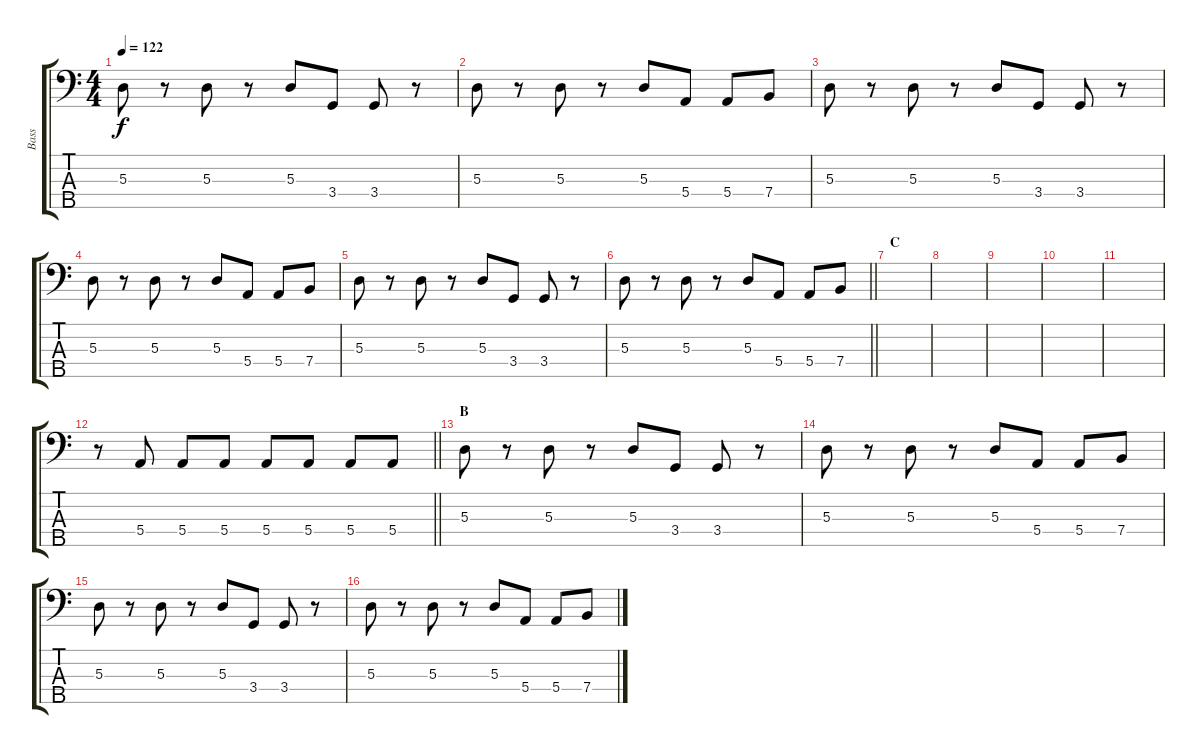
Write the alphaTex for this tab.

\track ("Bass" "Bass") {instrument electricbassfinger}
\staff {score tabs}
\tuning (G2 D2 A1 E1 B0) {hide}
\ts (4 4)
\tempo 122
\clef f4
\ks c
5.3.8{dy f} r.8 5.3.8 r.8 5.3.8 3.4.8 3.4.8 r.8 |
5.3.8 r.8 5.3.8 r.8 5.3.8 5.4.8 5.4.8 7.4.8 |
5.3.8 r.8 5.3.8 r.8 5.3.8 3.4.8 3.4.8 r.8 |
5.3.8 r.8 5.3.8 r.8 5.3.8 5.4.8 5.4.8 7.4.8 |
5.3.8 r.8 5.3.8 r.8 5.3.8 3.4.8 3.4.8 r.8 |
\barLineRight lightlight
5.3.8 r.8 5.3.8 r.8 5.3.8 5.4.8 5.4.8 7.4.8 |
\section ("" "C")
|
|
|
|
|
\barLineRight lightlight
r.8 5.4.8 5.4.8 5.4.8 5.4.8 5.4.8 5.4.8 5.4.8 |
\section ("" "B")
5.3.8 r.8 5.3.8 r.8 5.3.8 3.4.8 3.4.8 r.8 |
5.3.8 r.8 5.3.8 r.8 5.3.8 5.4.8 5.4.8 7.4.8 |
5.3.8 r.8 5.3.8 r.8 5.3.8 3.4.8 3.4.8 r.8 |
5.3.8 r.8 5.3.8 r.8 5.3.8 5.4.8 5.4.8 7.4.8
